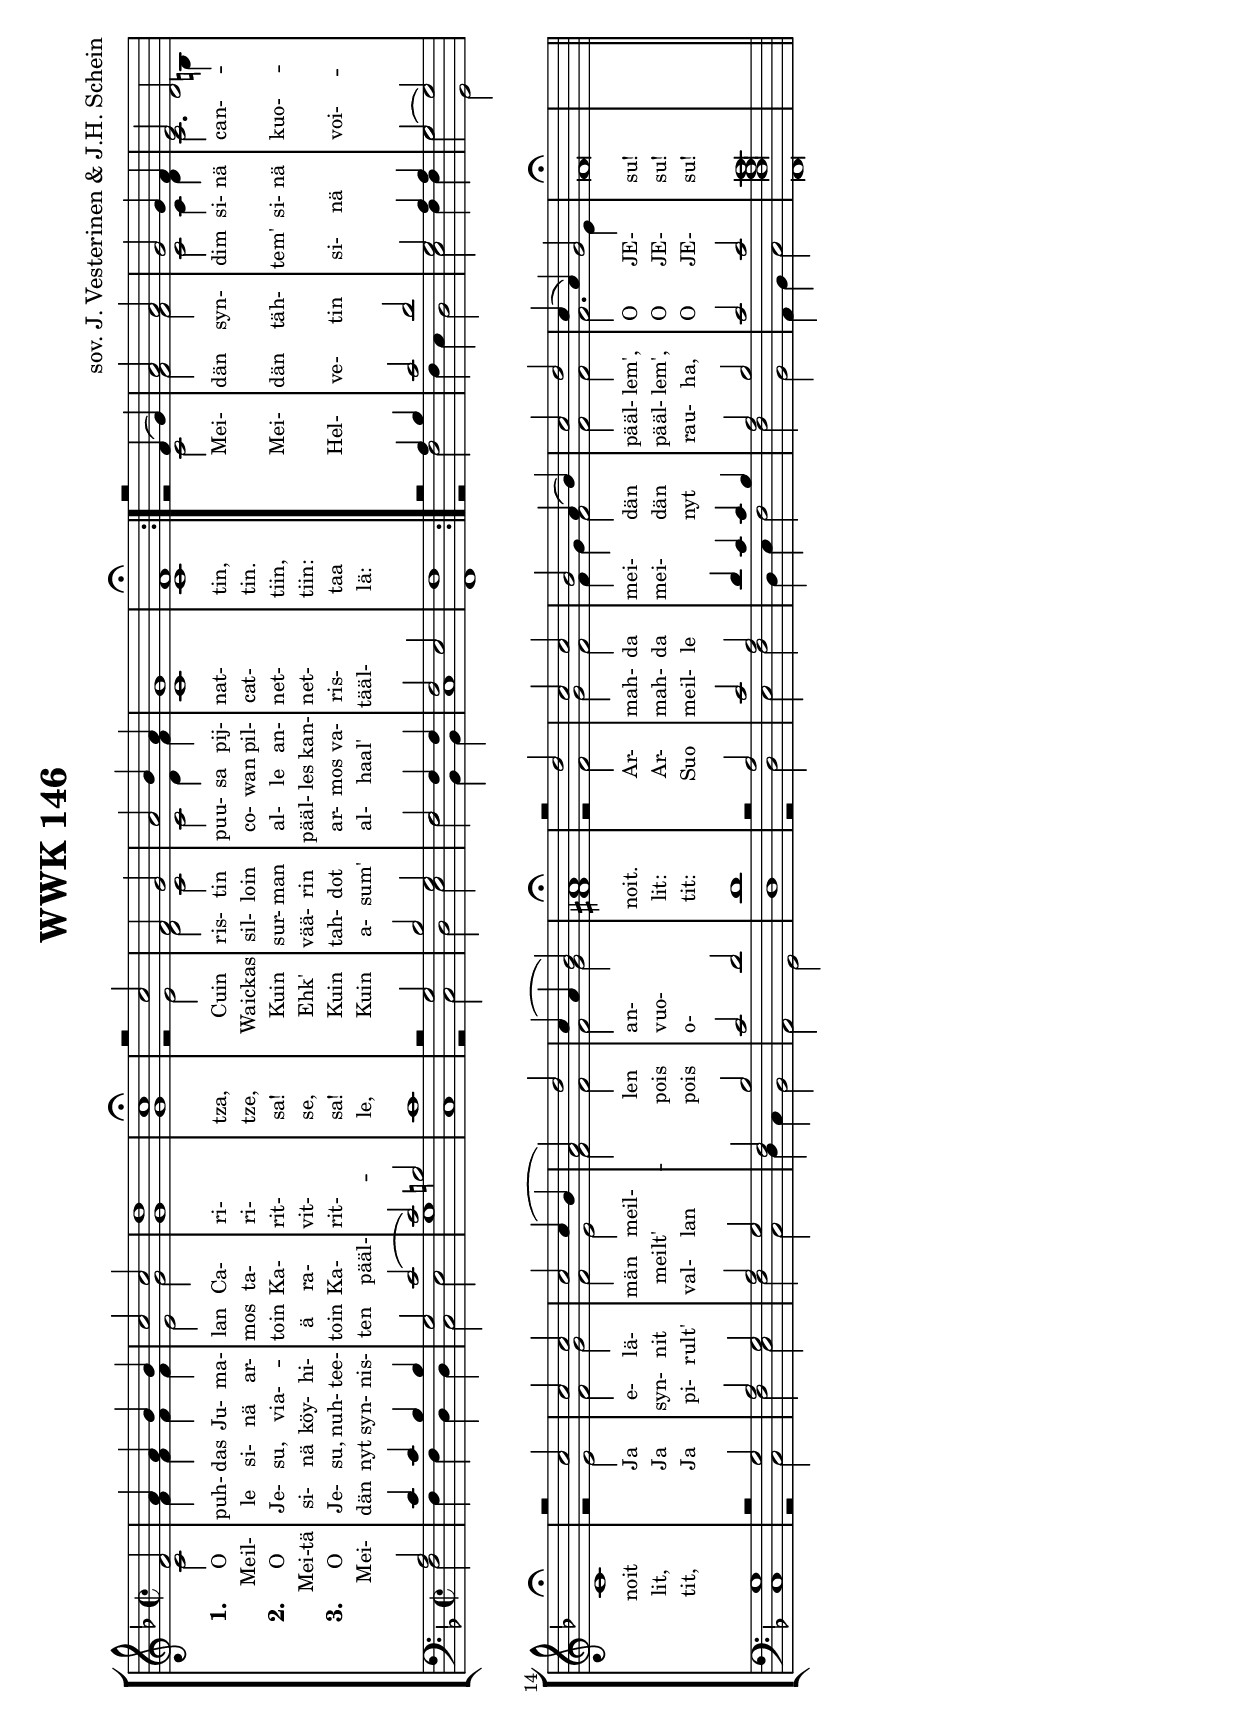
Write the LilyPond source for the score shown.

%% Wanhan wirsikirjan wirsi 146
%% O puhdas Jumalan Caritza


\include "deutsch.ly"

\version "2.12.3"

%#(set-global-staff-size 16)

\header {
    title = "WWK 146"
    arranger = "sov. J. Vesterinen & J.H. Schein"
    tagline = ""
}

sopMusic =   \relative c' {
    \key d \minor
    \stemUp
    \time 2/2
    \partial 2*1
    f2 |
    a4 a b b | c2 c | d1 | c1^\fermata |
    r2 c | f, g | a b4 a | g1 | f^\fermata 
    \bar ":|"
    r2 f4( g) | a2 a | g g4 f | e2 d | c1^\fermata |
    r2 c'2 | c c | c c4( b | a2) d | c4( a b2) | a1^\fermata |
    r2 d | c c | b a4( b) | c2 d | c4( a) g2 | 
    f\breve^\fermata \bar "||"

}

altoOneMusic =   \relative c' { 
    \key d \minor
    \stemDown
    \partial 2*1
    c2 | f4 f f f | e2 g | g1 |  g |
    r2 e | d c | c d4 f | c1 | c |
    r2 c | f f | c c4 d | c2. h4 | s1 |
    r2 e | f g | f e | f f | f g | fis1 |
    r2 f | g f | f4 g f2 | f f | f2. e4 | 
    s\breve
}


tenorMusic =  \relative c' { 
    \key d \minor
    \stemUp
    \partial 2*1
    a2 | c4 c b b | g2 c( | c) h | c1 |
    r2 g | b g | f f4 f | f2 e | f1 |
    r2 a4 b | c2 d | g, a4 a | g2( g) | g1 |
    r2 g | a g | a g | f b | c d | d1 |
    r2 a | c a | d4 c c b | a2 b | c c |
    <c a f>\breve 
    
}

bassMusic =  \relative c {
    \key d \minor
    \stemDown
    \partial 2*1
    f2 | f4 f  d d | c2 e | g1 | c, |
    r2 c | d e | f b,4 b | c1 | f, |
    r2 f' | f4 e d2 | e f4 f | g2 g, | c1 |
    r2 c | f e | f c | d4 c b2 | a g | d'1 |
    r2 d | e f | d4 e f2 | f b, | a4 b c2 | 
    f,\breve
}


sanatEka = \lyricmode {
    \set stanza = "1."
    O puh- das Ju- ma- lan Ca- ri- tza,
    Cuin ris- tin puu- sa pij- nat- tin,
    
    Mei- dän syn- dim si- nä can- -- _ noit
    
    Ja e- lä- män meil- len an- noit.
    Ar- mah- da mei- dän pääl- lem', O JE- su!
}

sanatEkaKerto = \lyricmode {
    Meil- le si- nä ar- mos ta- ri- tze,
    Waickas sil- loin co- wan pil- cat- tin.
}

sanatToka = \lyricmode {
    \set stanza = "2."
    O Je- su, via- -- _ toin Ka- rit- sa!
    Kuin sur- man al- le an- net- tiin,
    
    Mei- dän täh- tem' si- nä kuo- -- _ lit,
    Ja syn- nit meilt' -- _ pois vuo- lit:
    Ar- mah- da mei- dän pääl- lem', O JE- su!
}

sanatTokaKerto = \lyricmode { 
    Mei-tä si- nä köy- hi- ä ra- vit- se,
    Ehk' vää- rin pääl- les kan- net- tiin:
}

sanatKol = \lyricmode { 
    \set stanza = "3."
    O Je- su, nuh- tee- toin Ka- rit- sa!
    Kuin tah- dot ar- mos va- ris- taa
    
    Hel- ve- tin si- nä _ voi- -- _ tit,
    Ja pi- rult' val- lan pois o- tit:
    Suo meil- le _ nyt rau- ha, O JE- su!
}

sanatKolKerto = \lyricmode { 
    Mei- dän nyt syn- nis- ten pääl- -- _ le,
    Kuin a- sum' al- haal' _ tääl- lä:
}


\score { 
    
    \context StaffGroup <<
	\context Staff = "women" <<
	    \context Voice = "sopranos" { \voiceOne \sopMusic }
	    \context Voice = altosOne { \voiceTwo \altoOneMusic }
	>>

	\lyricmode <<
	    \lyricsto "sopranos" \new Lyrics \sanatEka
	    \lyricsto "sopranos" \new Lyrics \sanatEkaKerto
	    \lyricsto "sopranos" \new Lyrics \sanatToka
	    \lyricsto "sopranos" \new Lyrics \sanatTokaKerto
	    \lyricsto "sopranos" \new Lyrics \sanatKol
	    \lyricsto "sopranos" \new Lyrics \sanatKolKerto
	>>	

	\context Staff = "men" <<
	    \clef bass
	    \context Voice = "tenors" { \voiceOne \tenorMusic }
	    \context Voice = "basses" { \voiceTwo \bassMusic }
	>>
    >>


    \layout {
	indent = 0.0

        \context {
        \Lyrics
          \override LyricText #'font-size = #-1
	} 
    }

    
  \midi {
    \context {
      \Score
      tempoWholesPerMinute = #(ly:make-moment 180 1)
      }
    }

}

\paper {
   #(set-paper-size "a4" 'landscape)
}

